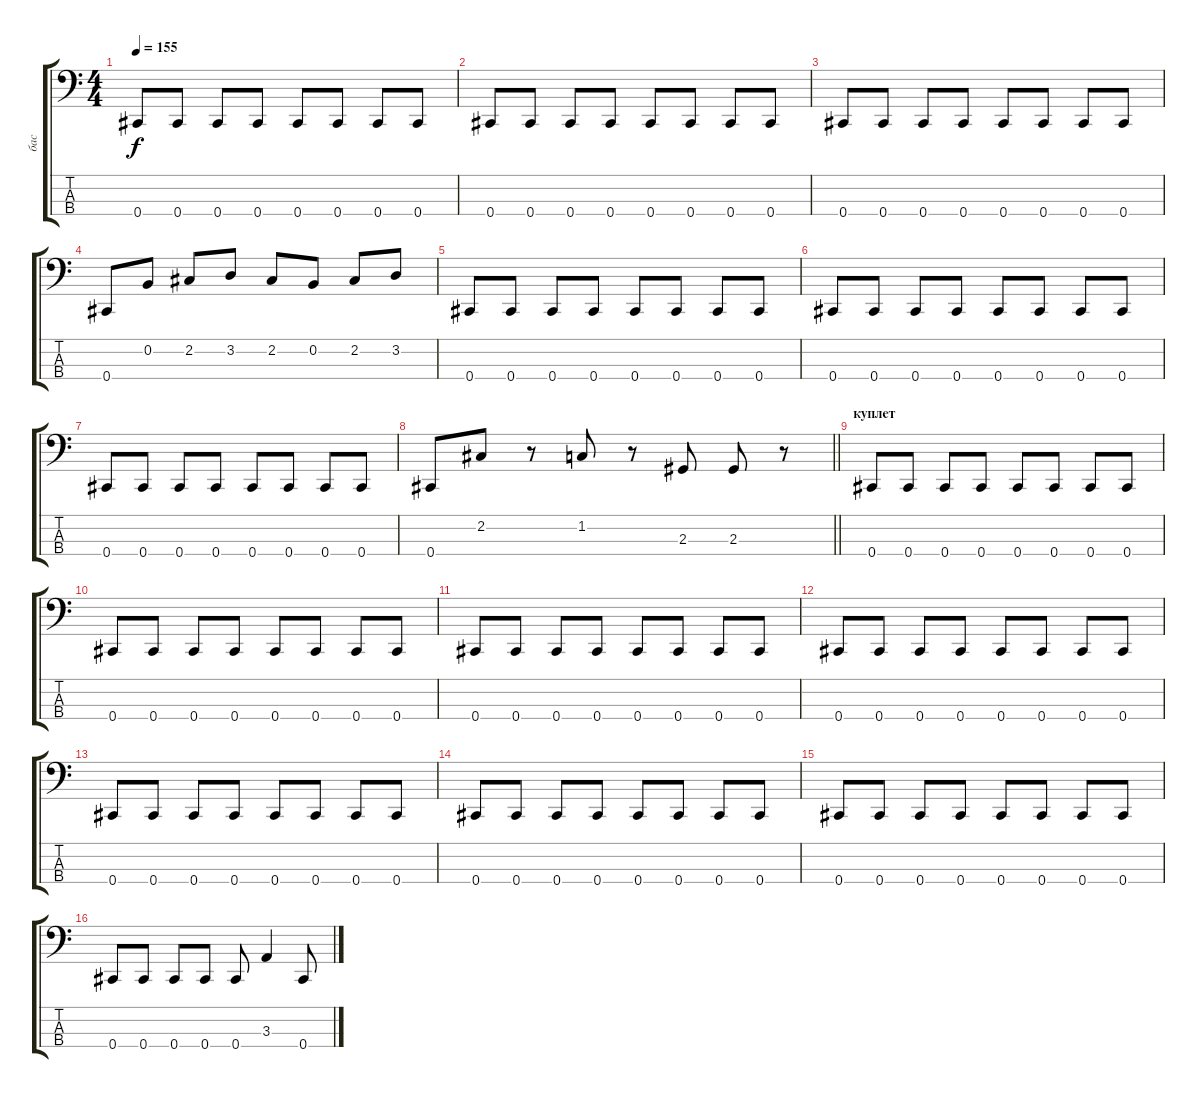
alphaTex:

\track ("бас" "бас") {instrument electricbassfinger}
\staff {score tabs}
\tuning (E2 B1 Gb1 Db1) {hide}
\ts (4 4)
\tempo 155
\clef f4
\ks c
0.4.8{dy f} 0.4.8 0.4.8 0.4.8 0.4.8 0.4.8 0.4.8 0.4.8 |
0.4.8 0.4.8 0.4.8 0.4.8 0.4.8 0.4.8 0.4.8 0.4.8 |
0.4.8 0.4.8 0.4.8 0.4.8 0.4.8 0.4.8 0.4.8 0.4.8 |
0.4.8 0.2.8 2.2.8 3.2.8 2.2.8 0.2.8 2.2.8 3.2.8 |
0.4.8 0.4.8 0.4.8 0.4.8 0.4.8 0.4.8 0.4.8 0.4.8 |
0.4.8 0.4.8 0.4.8 0.4.8 0.4.8 0.4.8 0.4.8 0.4.8 |
0.4.8 0.4.8 0.4.8 0.4.8 0.4.8 0.4.8 0.4.8 0.4.8 |
\barLineRight lightlight
0.4.8 2.2.8 r.8 1.2.8 r.8 2.3.8 2.3.8 r.8 |
\section ("" "куплет")
0.4.8 0.4.8 0.4.8 0.4.8 0.4.8 0.4.8 0.4.8 0.4.8 |
0.4.8 0.4.8 0.4.8 0.4.8 0.4.8 0.4.8 0.4.8 0.4.8 |
0.4.8 0.4.8 0.4.8 0.4.8 0.4.8 0.4.8 0.4.8 0.4.8 |
0.4.8 0.4.8 0.4.8 0.4.8 0.4.8 0.4.8 0.4.8 0.4.8 |
0.4.8 0.4.8 0.4.8 0.4.8 0.4.8 0.4.8 0.4.8 0.4.8 |
0.4.8 0.4.8 0.4.8 0.4.8 0.4.8 0.4.8 0.4.8 0.4.8 |
0.4.8 0.4.8 0.4.8 0.4.8 0.4.8 0.4.8 0.4.8 0.4.8 |
0.4.8 0.4.8 0.4.8 0.4.8 0.4.8 3.3.4 0.4.8
